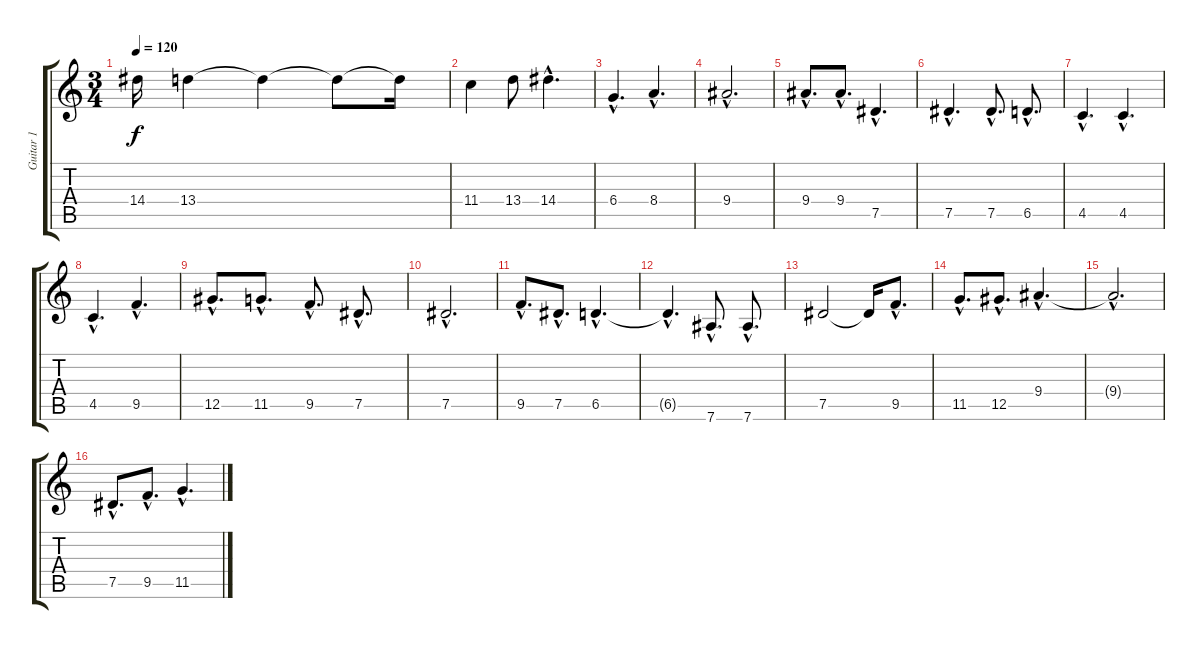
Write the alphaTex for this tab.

\track ("Guitar 1" "Guitar 1") {instrument overdrivenguitar}
\staff {score tabs}
\tuning (Eb4 Bb3 Gb3 Db3 Ab2 Eb2) {hide}
\ts (3 4)
\tempo 120
\clef g2
\ks c
14.4{t}.16{dy f} 13.4.4 13.4{t}.4 13.4{t}.8 13.4{t}.16 |
11.4.4 13.4.8 14.4{hac}.4{d} |
6.4{hac}.4{d} 8.4{hac}.4{d} |
9.4{hac}.2{d} |
9.4{hac}.8{d} 9.4{hac}.8{d} 7.5{hac}.4{d} |
7.5{hac}.4{d} 7.5{hac}.8{d} 6.5{hac}.8{d} |
4.5{hac}.4{d} 4.5{hac}.4{d} |
4.5{hac}.4{d} 9.5{hac}.4{d} |
12.5{hac}.8{d} 11.5{hac}.8{d} 9.5{hac}.8{d} 7.5{hac}.8{d} |
7.5{hac}.2{d} |
9.5{hac}.8{d} 7.5{hac}.8{d} 6.5{hac}.4{d} |
6.5{hac t}.4{d} 7.6{hac}.8{d} 7.6{hac}.8{d} |
7.5.2 7.5{t}.16 9.5{hac}.8{d} |
11.5{hac}.8{d} 12.5{hac}.8{d} 9.4{hac}.4{d} |
9.4{hac t}.2{d} |
7.5{hac}.8{d} 9.5{hac}.8{d} 11.5{hac}.4{d}
